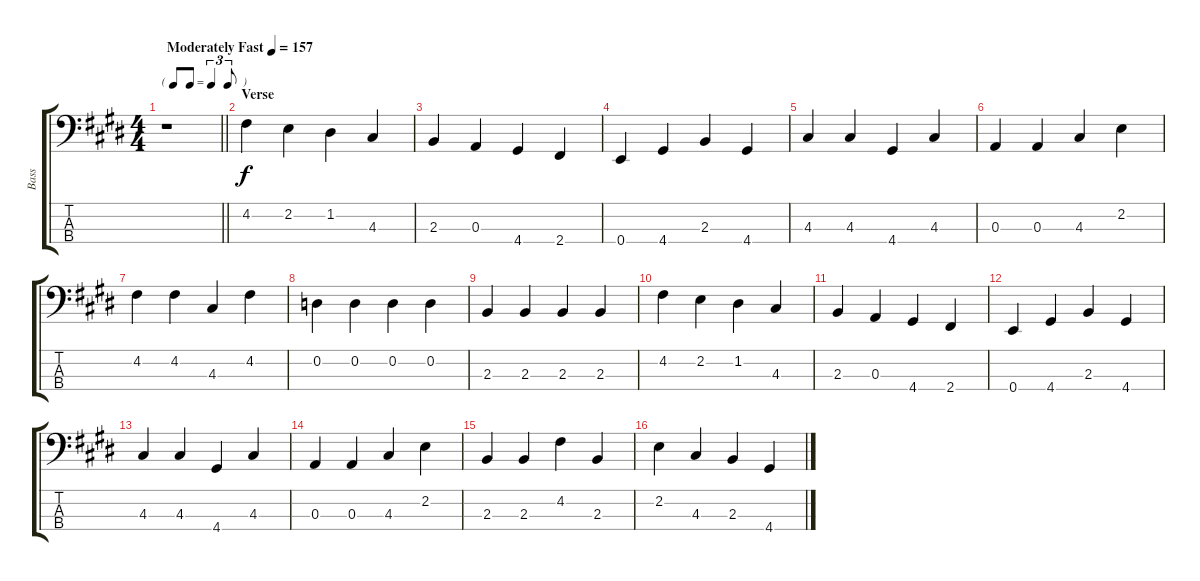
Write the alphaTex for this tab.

\track ("Bass" "Bass") {instrument electricbasspick}
\staff {score tabs}
\tuning (G2 D2 A1 E1) {hide}
\ts (4 4)
\tf triplet8th
\tempo (157 "Moderately Fast")
\clef f4
\barLineRight lightlight
\ks e
r.1{dy f instrument electricbasspick} |
\section ("" "Verse")
4.2.4 2.2.4 1.2.4{beam Down} 4.3.4 |
2.3.4 0.3.4 4.4.4 2.4.4 |
0.4.4 4.4.4 2.3.4 4.4.4 |
4.3.4 4.3.4 4.4.4 4.3.4 |
0.3.4 0.3.4 4.3.4 2.2.4 |
4.2.4 4.2.4 4.3.4 4.2.4 |
0.2.4{beam Down} 0.2.4{beam Down} 0.2.4{beam Down} 0.2.4{beam Down} |
2.3.4 2.3.4 2.3.4 2.3.4 |
4.2.4 2.2.4 1.2.4{beam Down} 4.3.4 |
2.3.4 0.3.4 4.4.4 2.4.4 |
0.4.4 4.4.4 2.3.4 4.4.4 |
4.3.4 4.3.4 4.4.4 4.3.4 |
0.3.4 0.3.4 4.3.4 2.2.4 |
2.3.4 2.3.4 4.2.4 2.3.4 |
2.2.4 4.3.4 2.3.4 4.4.4
